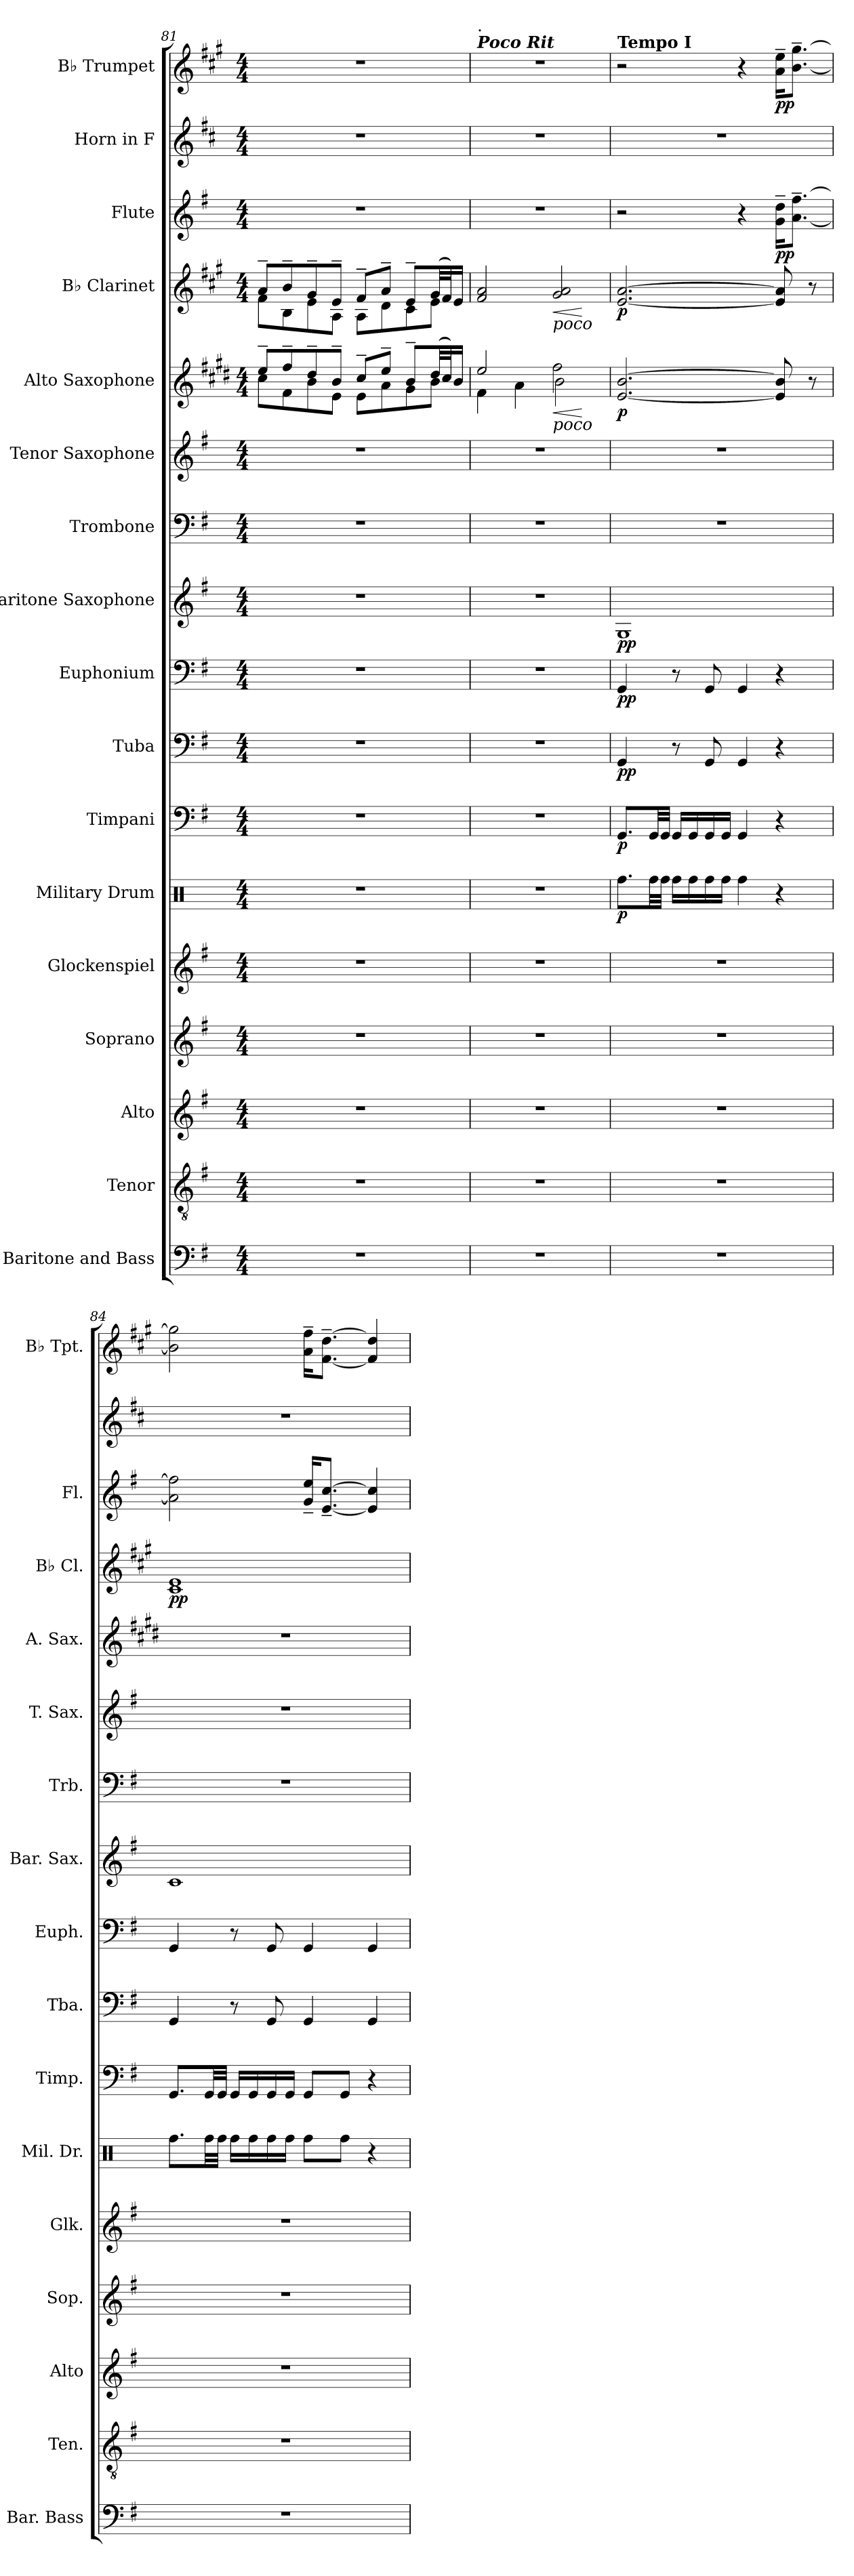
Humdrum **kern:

**kern	**kern	**kern	**kern	**kern	**kern	**dynam	**kern	**dynam	**kern	**dynam	**kern	**dynam	**kern	**dynam	**kern	**kern	**kern	**dynam	**kern	**dynam	**kern	**dynam	**kern	**kern	**dynam
*part17	*part16	*part15	*part14	*part13	*part12	*part12	*part11	*part11	*part10	*part10	*part9	*part9	*part8	*part8	*part7	*part6	*part5	*part5	*part4	*part4	*part3	*part3	*part2	*part1	*part1
*staff17	*staff16	*staff15	*staff14	*staff13	*staff12	*staff12	*staff11	*staff11	*staff10	*staff10	*staff9	*staff9	*staff8	*staff8	*staff7	*staff6	*staff5	*staff5	*staff4	*staff4	*staff3	*staff3	*staff2	*staff1	*staff1
*I"Baritone and Bass	*I"Tenor	*I"Alto	*I"Soprano	*I"Glockenspiel	*I"Military Drum	*	*I"Timpani	*	*I"Tuba	*	*I"Euphonium	*	*I"Baritone Saxophone	*	*I"Trombone	*I"Tenor Saxophone	*I"Alto Saxophone	*	*I"B♭ Clarinet	*	*I"Flute	*	*I"Horn in F	*I"B♭ Trumpet	*
*I'Bar. Bass	*I'Ten.	*I'Alto	*I'Sop.	*I'Glk.	*I'Mil. Dr.	*	*I'Timp.	*	*I'Tba.	*	*I'Euph.	*	*I'Bar. Sax.	*	*I'Trb.	*I'T. Sax.	*I'A. Sax.	*	*I'B♭ Cl.	*	*I'Fl.	*	*	*I'B♭ Tpt.	*
*clefF4	*clefGv2	*clefG2	*clefG2	*clefG2	*clefX	*	*clefF4	*	*clefF4	*	*clefF4	*	*clefG2	*	*clefF4	*clefG2	*clefG2	*	*clefG2	*	*clefG2	*	*clefG2	*clefG2	*
*	*	*	*	*ITrd-14c-24	*	*	*	*	*	*	*	*	*ITrd12c21	*	*	*ITrd8c14	*ITrd5c9	*	*ITrd1c2	*	*	*	*ITrd4c7	*ITrd1c2	*
*k[f#]	*k[f#]	*k[f#]	*k[f#]	*k[f#]	*k[]	*	*k[f#]	*	*k[f#]	*	*k[f#]	*	*k[f#]	*	*k[f#]	*k[f#]	*k[f#]	*	*k[f#]	*	*k[f#]	*	*k[f#]	*k[f#]	*
*M4/4	*M4/4	*M4/4	*M4/4	*M4/4	*M4/4	*	*M4/4	*	*M4/4	*	*M4/4	*	*M4/4	*	*M4/4	*M4/4	*M4/4	*	*M4/4	*	*M4/4	*	*M4/4	*M4/4	*
=81	=81	=81	=81	=81	=81	=81	=81	=81	=81	=81	=81	=81	=81	=81	=81	=81	=81	=81	=81	=81	=81	=81	=81	=81	=81
*	*	*	*	*	*	*	*	*	*	*	*	*	*	*	*	*	*^	*	*^	*	*	*	*	*	*
1r	1r	1r	1r	1r	1r	.	1r	.	1r	.	1r	.	1r	.	1r	1r	8g~/L	8e\L	.	8g~/L	8e\L	.	1r	.	1r	1r	.
.	.	.	.	.	.	.	.	.	.	.	.	.	.	.	.	.	8a~/	8A\	.	8a~/	8A\	.	.	.	.	.	.
.	.	.	.	.	.	.	.	.	.	.	.	.	.	.	.	.	8f#~/	8d\	.	8f#~/	8d\	.	.	.	.	.	.
.	.	.	.	.	.	.	.	.	.	.	.	.	.	.	.	.	8d~/J	8G\J	.	8d~/J	8G\J	.	.	.	.	.	.
.	.	.	.	.	.	.	.	.	.	.	.	.	.	.	.	.	8e~/L	8G\L	.	8e~/L	8G\L	.	.	.	.	.	.
.	.	.	.	.	.	.	.	.	.	.	.	.	.	.	.	.	8g~/J	8c\	.	8g~/J	8c\	.	.	.	.	.	.
.	.	.	.	.	.	.	.	.	.	.	.	.	.	.	.	.	8d~/L	8B\	.	8d~/L	8B\	.	.	.	.	.	.
.	.	.	.	.	.	.	.	.	.	.	.	.	.	.	.	.	(32f#/LL	8d\J	.	(32f#/LL	8d\J	.	.	.	.	.	.
.	.	.	.	.	.	.	.	.	.	.	.	.	.	.	.	.	32e/J)	.	.	32e/J)	.	.	.	.	.	.	.
.	.	.	.	.	.	.	.	.	.	.	.	.	.	.	.	.	16d/JJ	.	.	16d/JJ	.	.	.	.	.	.	.
*	*	*	*	*	*	*	*	*	*	*	*	*	*	*	*	*	*	*	*	*v	*v	*	*	*	*	*	*
=82	=82	=82	=82	=82	=82	=82	=82	=82	=82	=82	=82	=82	=82	=82	=82	=82	=82	=82	=82	=82	=82	=82	=82	=82	=82	=82
!	!	!	!	!	!	!	!	!	!	!	!	!	!	!	!	!	!	!	!	!	!	!	!	!	!LO:TX:a:Bi:t=Poco Rit	!
!	!	!	!	!	!	!	!	!	!	!	!	!	!	!	!	!	!	!	!	!	!	!	!	!	!LO:TX:a:t=.	!
1r	1r	1r	1r	1r	1r	.	1r	.	1r	.	1r	.	1r	.	1r	1r	2g/	4A\	.	2e/ 2g/	.	1r	.	1r	1r	.
.	.	.	.	.	.	.	.	.	.	.	.	.	.	.	.	.	.	4c\	]	.	.	.	.	.	.	.
!	!	!	!	!	!	!	!	!	!	!	!	!	!	!	!	!	!	!	!	!LO:TX:b:i:t=poco	!	!	!	!	!	!
!	!	!	!	!	!	!	!	!	!	!	!	!	!	!	!	!	!LO:TX:b:i:t=poco	!	!	!	!	!	!	!	!	!
!	!	!	!	!	!	!	!	!	!	!	!	!	!	!	!	!	!	!	!LO:HP:b	!	!	!	!	!	!	!
!	!	!	!	!	!	!	!	!	!	!	!	!	!	!	!	!	!	!	!LO:HP:n=1:b	!	!LO:HP:b	!	!	!	!	!
!	!	!	!	!	!	!	!	!	!	!	!	!	!	!	!	!	!	!	!	!	!LO:HP:n=1:b	!	!	!	!	!
.	.	.	.	.	.	.	.	.	.	.	.	.	.	.	.	.	2a\	2d\	< >	2f#/ 2g/	< >	.	.	.	.	.
*	*	*	*	*	*	*	*	*	*	*	*	*	*	*	*	*	*v	*v	*	*	*	*	*	*	*	*
.	.	.	.	.	.	.	.	.	.	.	.	.	.	.	.	.	.	[	.	[	.	.	.	.	.
=83	=83	=83	=83	=83	=83	=83	=83	=83	=83	=83	=83	=83	=83	=83	=83	=83	=83	=83	=83	=83	=83	=83	=83	=83	=83
!!LO:REH:place=s1:a:B:fs=11:t=83
*	*	*	*	*	*	*	*	*	*	*	*	*	*	*	*	*	*	*	*	*	*	*	*	*MM66	*
!	!	!	!	!	!	!	!	!	!	!	!	!	!	!	!	!	!	!	!	!	!	!	!	!LO:TX:a:B:t=Tempo I	!
!	!	!	!	!	!	!LO:DY:b	!	!LO:DY:b	!	!LO:DY:b	!	!LO:DY:b	!	!LO:DY:b	!	!	!	!LO:DY:b	!	!LO:DY:b	!	!	!	!	!
1r	1r	1r	1r	1r	8.Rff\L	p	8.GG/L	p	4GG/	pp	4GG/	pp	1GG	pp	1r	1r	[2.G/ [2.d/	p	[2.d/ [2.g/	p	2r	.	1r	2r	.
.	.	.	.	.	32Rff\LL	.	32GG/LL	.	.	.	.	.	.	.	.	.	.	.	.	.	.	.	.	.	.
.	.	.	.	.	32Rff\JJJ	.	32GG/JJJ	.	.	.	.	.	.	.	.	.	.	.	.	.	.	.	.	.	.
.	.	.	.	.	16Rff\LL	.	16GG/LL	.	8r	.	8r	.	.	.	.	.	.	.	.	.	.	.	.	.	.
.	.	.	.	.	16Rff\	.	16GG/	.	.	.	.	.	.	.	.	.	.	.	.	.	.	.	.	.	.
.	.	.	.	.	16Rff\	.	16GG/	.	8GG/	.	8GG/	.	.	.	.	.	.	.	.	.	.	.	.	.	.
.	.	.	.	.	16Rff\JJ	.	16GG/JJ	.	.	.	.	.	.	.	.	.	.	.	.	.	.	.	.	.	.
.	.	.	.	.	4Rff\	.	4GG/	.	4GG/	.	4GG/	.	.	.	.	.	.	.	.	.	4r	.	.	4r	.
!	!	!	!	!	!	!	!	!	!	!	!	!	!	!	!	!	!	!	!	!	!	!LO:DY:b	!	!	!LO:DY:b
.	.	.	.	.	4r	.	4r	.	4r	.	4r	.	.	.	.	.	8G/] 8d/]	.	8d/] 8g/]	]	16g\~ 16dd\~KL	pp	.	16g\~ 16dd\~KL	pp
.	.	.	.	.	.	.	.	.	.	.	.	.	.	.	.	.	.	.	.	.	[8.a\~ [8.ff#\~J	.	.	[8.a\~ [8.ff#\~J	.
.	.	.	.	.	.	.	.	.	.	.	.	.	.	.	.	.	8r	.	8r	.	.	.	.	.	.
!!LO:PB:g=z
=84	=84	=84	=84	=84	=84	=84	=84	=84	=84	=84	=84	=84	=84	=84	=84	=84	=84	=84	=84	=84	=84	=84	=84	=84	=84
!	!	!	!	!	!	!	!	!	!	!	!	!	!	!	!	!	!	!	!	!LO:DY:b	!	!	!	!	!
1r	1r	1r	1r	1r	8.Rff\L	.	8.GG/L	.	4GG/	.	4GG/	.	1C	.	1r	1r	1r	.	1B 1d	pp	2a\] 2ff#\]	.	1r	2a\] 2ff#\]	.
.	.	.	.	.	32Rff\LL	.	32GG/LL	.	.	.	.	.	.	.	.	.	.	.	.	.	.	.	.	.	.
.	.	.	.	.	32Rff\JJJ	.	32GG/JJJ	.	.	.	.	.	.	.	.	.	.	.	.	.	.	.	.	.	.
.	.	.	.	.	16Rff\LL	.	16GG/LL	.	8r	.	8r	.	.	.	.	.	.	.	.	.	.	.	.	.	.
.	.	.	.	.	16Rff\	.	16GG/	.	.	.	.	.	.	.	.	.	.	.	.	.	.	.	.	.	.
.	.	.	.	.	16Rff\	.	16GG/	.	8GG/	.	8GG/	.	.	.	.	.	.	.	.	.	.	.	.	.	.
.	.	.	.	.	16Rff\JJ	.	16GG/JJ	.	.	.	.	.	.	.	.	.	.	.	.	.	.	.	.	.	.
.	.	.	.	.	8Rff\L	.	8GG/L	.	4GG/	.	4GG/	.	.	.	.	.	.	.	.	.	16g/~ 16ee/~KL	.	.	16g\~ 16ee\~KL	.
.	.	.	.	.	.	.	.	.	.	.	.	.	.	.	.	.	.	.	.	.	[8.e/~ [8.cc/~J	.	.	[8.e\~ [8.cc\~J	.
.	.	.	.	.	8Rff\J	.	8GG/J	.	.	.	.	.	.	.	.	.	.	.	.	.	.	.	.	.	.
.	.	.	.	.	4r	.	4r	.	4GG/	.	4GG/	.	.	.	.	.	.	.	.	.	4e/] 4cc/]	.	.	4e/] 4cc/]	.
=	=	=	=	=	=	=	=	=	=	=	=	=	=	=	=	=	=	=	=	=	=	=	=	=	=
*-	*-	*-	*-	*-	*-	*-	*-	*-	*-	*-	*-	*-	*-	*-	*-	*-	*-	*-	*-	*-	*-	*-	*-	*-	*-
